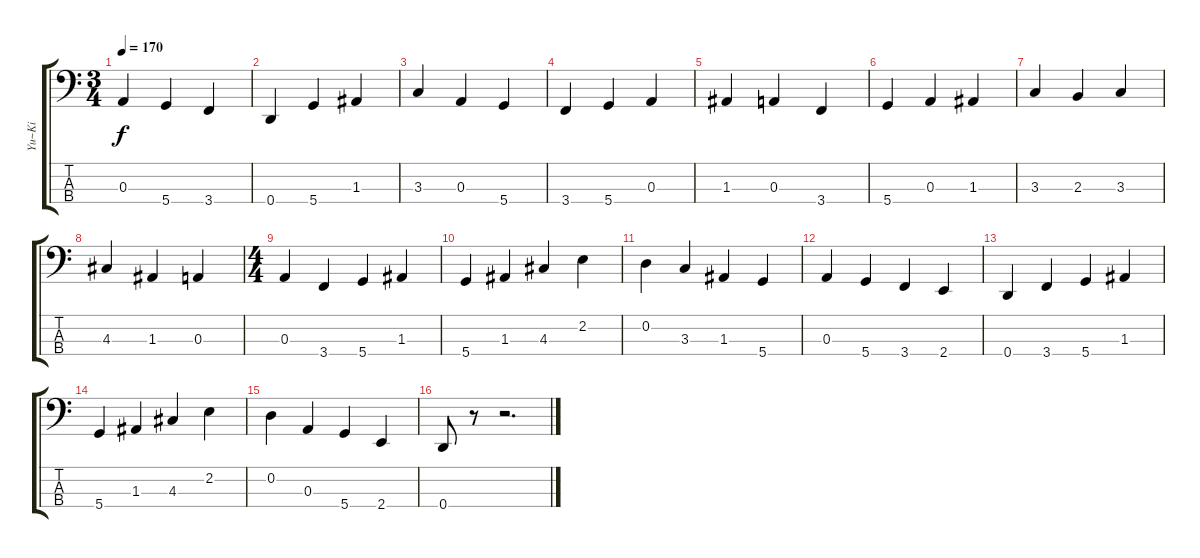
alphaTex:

\track ("Yu~Ki" "Yu~Ki") {instrument fretlessbass}
\staff {score tabs}
\tuning (G2 D2 A1 D1) {hide}
\ts (3 4)
\tempo 170
\clef f4
\ks c
0.3.4{dy f} 5.4.4 3.4.4 |
0.4.4 5.4.4 1.3.4 |
3.3.4 0.3.4 5.4.4 |
3.4.4 5.4.4 0.3.4 |
1.3.4 0.3.4 3.4.4 |
5.4.4 0.3.4 1.3.4 |
3.3.4 2.3.4 3.3.4 |
4.3.4 1.3.4 0.3.4 |
\ts (4 4)
0.3.4 3.4.4 5.4.4 1.3.4 |
5.4.4 1.3.4 4.3.4 2.2.4 |
0.2.4 3.3.4 1.3.4 5.4.4 |
0.3.4 5.4.4 3.4.4 2.4.4 |
0.4.4 3.4.4 5.4.4 1.3.4 |
5.4.4 1.3.4 4.3.4 2.2.4 |
0.2.4 0.3.4 5.4.4 2.4.4 |
0.4.8 r.8 r.2{d}
